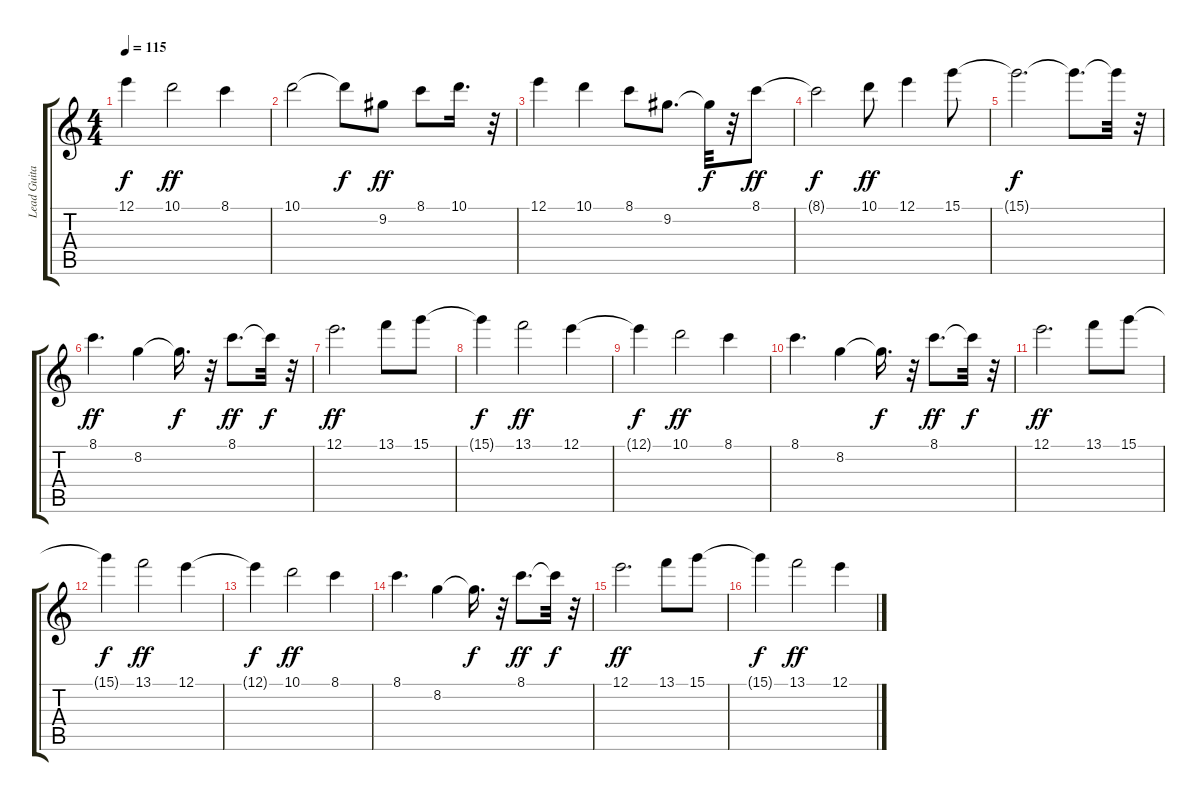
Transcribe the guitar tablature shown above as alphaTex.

\track ("Lead Guitar 1" "Lead Guita") {instrument overdrivenguitar}
\staff {score tabs}
\tuning (E4 B3 G3 D3 A2 E2) {hide}
\ts (4 4)
\tempo 115
\clef g2
\ks c
12.1{t}.4{dy f} 10.1.2{dy ff} 8.1.4 |
10.1.2 10.1{t}.8{dy f} 9.2.8{dy ff} 8.1.8 10.1.16{d} r.32 |
12.1.4 10.1.4 8.1.8 9.2.8{d} 9.2{t}.32{dy f} r.32 8.1.8{dy ff} |
8.1{t}.2{dy f} 10.1.8{dy ff} 12.1.4 15.1.8 |
15.1{t}.2{d dy f} 15.1{t}.8{d} 15.1{t}.32 r.32 |
8.1.4{d dy ff} 8.2.4 8.2{t}.16{d dy f} r.32 8.1.8{d dy ff} 8.1{t}.32{dy f} r.32 |
12.1.2{d dy ff} 13.1.8 15.1.8 |
15.1{t}.4{dy f} 13.1.2{dy ff} 12.1.4 |
12.1{t}.4{dy f} 10.1.2{dy ff} 8.1.4 |
8.1.4{d} 8.2.4 8.2{t}.16{d dy f} r.32 8.1.8{d dy ff} 8.1{t}.32{dy f} r.32 |
12.1.2{d dy ff} 13.1.8 15.1.8 |
15.1{t}.4{dy f} 13.1.2{dy ff} 12.1.4 |
12.1{t}.4{dy f} 10.1.2{dy ff} 8.1.4 |
8.1.4{d} 8.2.4 8.2{t}.16{d dy f} r.32 8.1.8{d dy ff} 8.1{t}.32{dy f} r.32 |
12.1.2{d dy ff} 13.1.8 15.1.8 |
15.1{t}.4{dy f} 13.1.2{dy ff} 12.1.4
